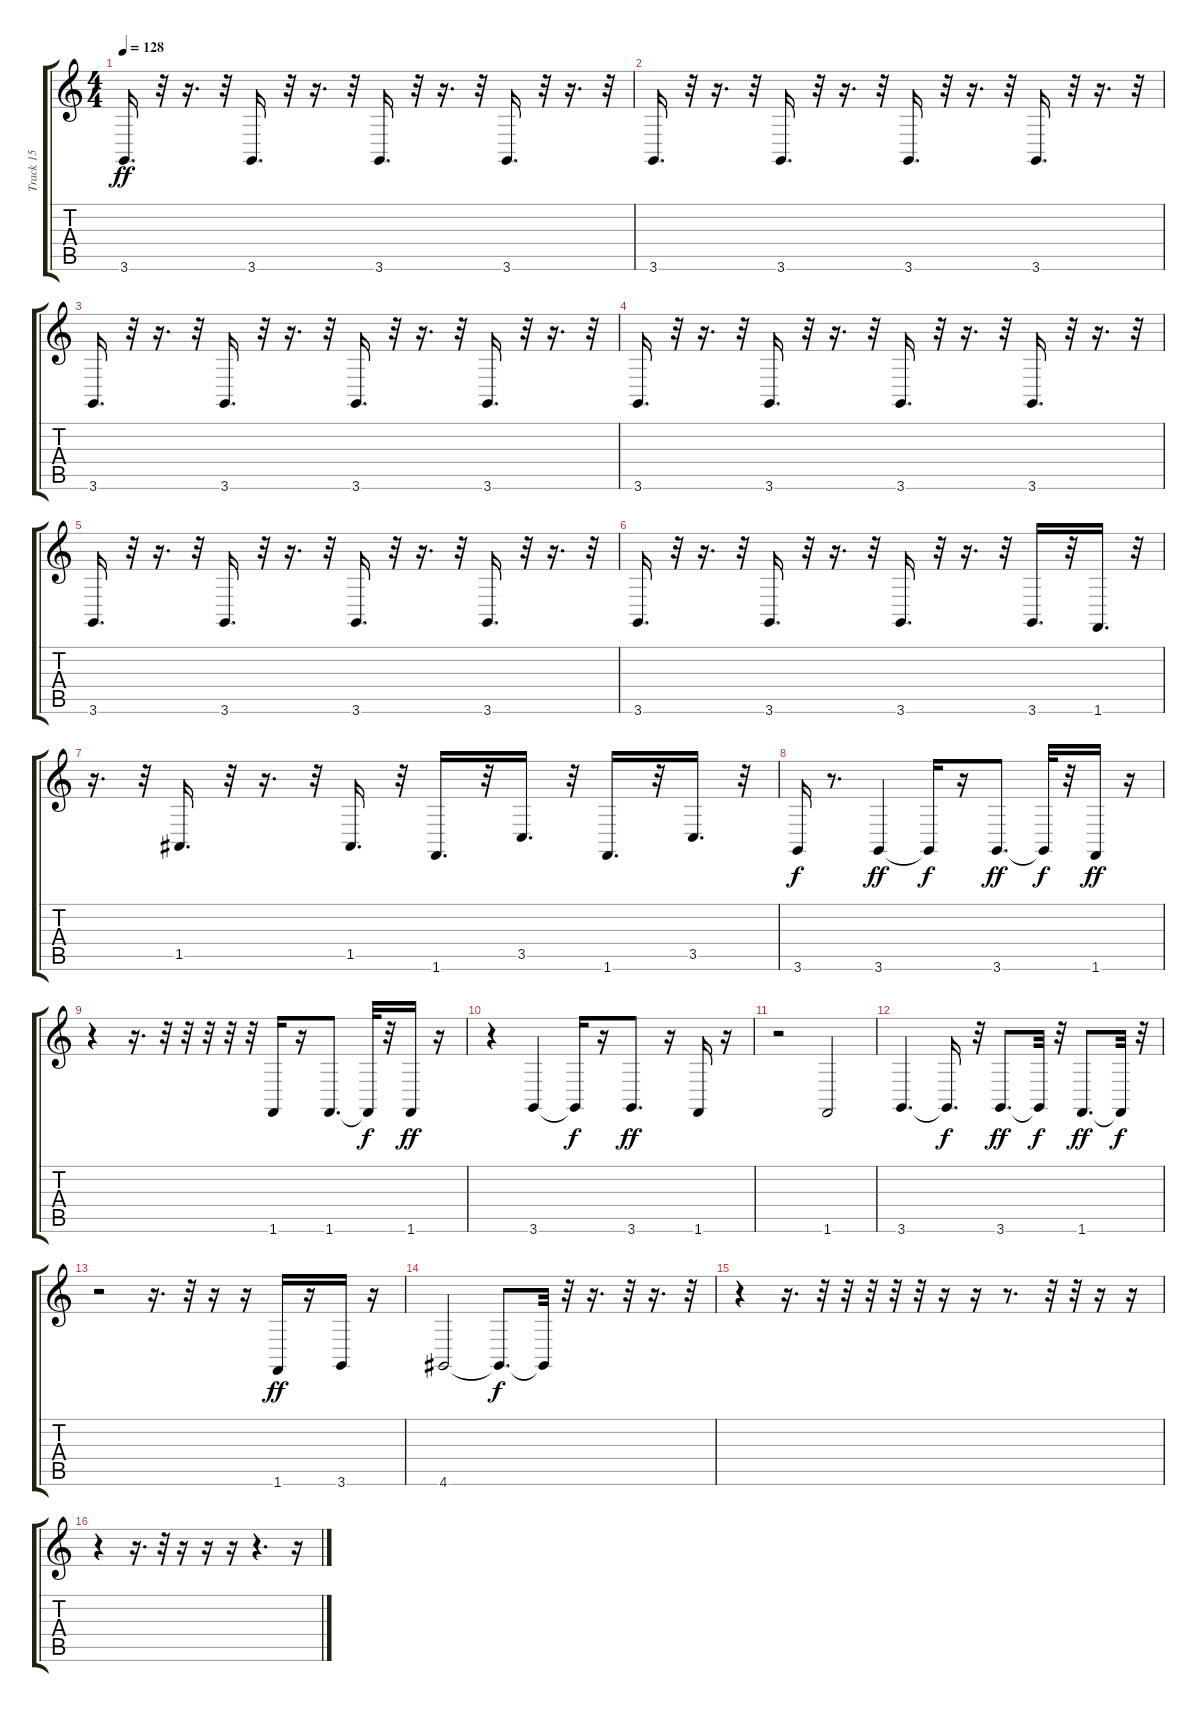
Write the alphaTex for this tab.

\track ("Track 15" "Track 15") {instrument tuba}
\staff {score tabs}
\tuning (E4 B3 G3 D3 A2 E2) {hide}
\ts (4 4)
\tempo 128
\clef g2
\ks c
3.6.16{d dy ff} r.32 r.16{d} r.32 3.6.16{d} r.32 r.16{d} r.32 3.6.16{d} r.32 r.16{d} r.32 3.6.16{d} r.32 r.16{d} r.32 |
3.6.16{d} r.32 r.16{d} r.32 3.6.16{d} r.32 r.16{d} r.32 3.6.16{d} r.32 r.16{d} r.32 3.6.16{d} r.32 r.16{d} r.32 |
3.6.16{d} r.32 r.16{d} r.32 3.6.16{d} r.32 r.16{d} r.32 3.6.16{d} r.32 r.16{d} r.32 3.6.16{d} r.32 r.16{d} r.32 |
3.6.16{d} r.32 r.16{d} r.32 3.6.16{d} r.32 r.16{d} r.32 3.6.16{d} r.32 r.16{d} r.32 3.6.16{d} r.32 r.16{d} r.32 |
3.6.16{d} r.32 r.16{d} r.32 3.6.16{d} r.32 r.16{d} r.32 3.6.16{d} r.32 r.16{d} r.32 3.6.16{d} r.32 r.16{d} r.32 |
3.6.16{d} r.32 r.16{d} r.32 3.6.16{d} r.32 r.16{d} r.32 3.6.16{d} r.32 r.16{d} r.32 3.6.16{d} r.32 1.6.16{d} r.32 |
r.16{d} r.32 1.5.16{d} r.32 r.16{d} r.32 1.5.16{d} r.32 1.6.16{d} r.32 3.5.16{d} r.32 1.6.16{d} r.32 3.5.16{d} r.32 |
3.6.16{dy f} r.8{d} 3.6.4{dy ff} 3.6{t}.16{dy f} r.16 3.6.8{d dy ff} 3.6{t}.32{dy f} r.32 1.6.16{dy ff} r.16 |
r.4 r.16{d} r.32 r.32 r.32 r.32 r.32 1.6.16 r.16 1.6.8{d} 1.6{t}.32{dy f} r.32 1.6.16{dy ff} r.16 |
r.4 3.6.4 3.6{t}.16{dy f} r.16 3.6.8{d dy ff} r.16 1.6.16 r.16 |
r.2 1.6.2 |
3.6.4{d} 3.6{t}.16{d dy f} r.32 3.6.8{d dy ff} 3.6{t}.32{dy f} r.32 1.6.8{d dy ff} 1.6{t}.32{dy f} r.32 |
r.2 r.16{d} r.32 r.16 r.16 1.6.16{dy ff} r.16 3.6.16 r.16 |
4.6.2 4.6{t}.8{d dy f} 4.6{t}.32 r.32 r.16{d} r.32 r.16{d} r.32 |
r.4 r.16{d} r.32 r.32 r.32 r.32 r.32 r.16 r.16 r.8{d} r.32 r.32 r.16 r.16 |
r.4 r.16{d} r.32 r.16 r.16 r.16 r.4{d} r.16
